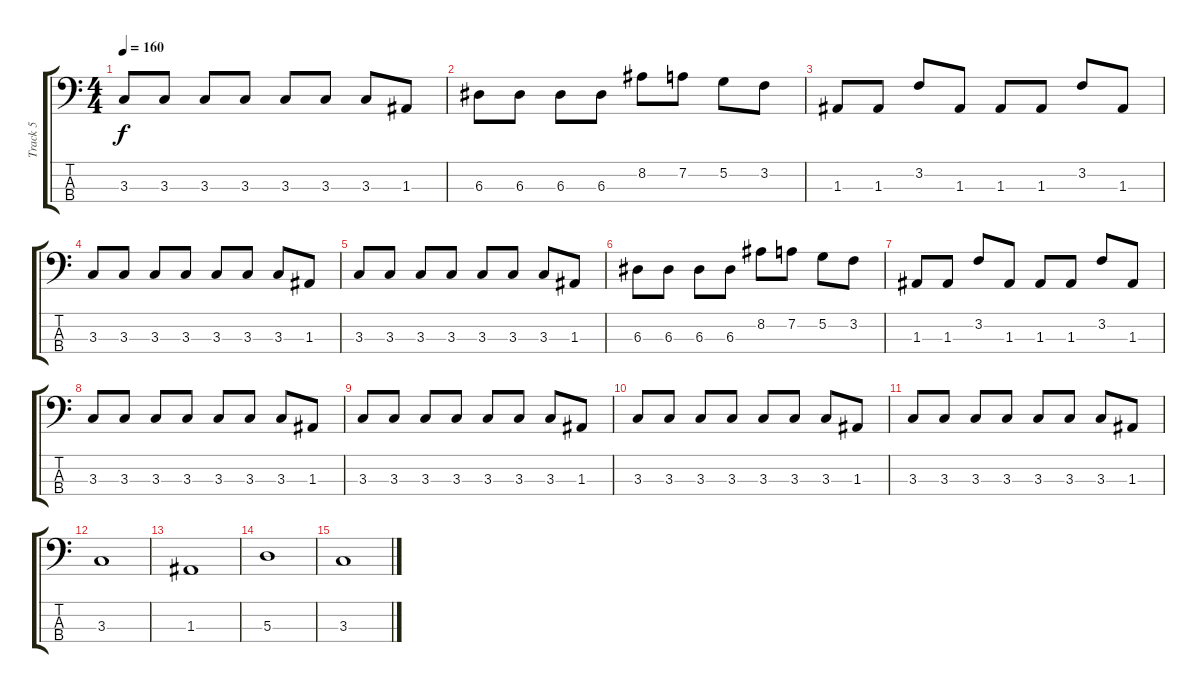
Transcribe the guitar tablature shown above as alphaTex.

\track ("Track 5" "Track 5") {instrument electricbassfinger}
\staff {score tabs}
\tuning (G2 D2 A1 E1) {hide}
\ts (4 4)
\tempo 160
\clef f4
\ks c
3.3.8{dy f} 3.3.8 3.3.8 3.3.8 3.3.8 3.3.8 3.3.8 1.3.8 |
6.3.8 6.3.8 6.3.8 6.3.8 8.2.8 7.2.8 5.2.8 3.2.8 |
1.3.8 1.3.8 3.2.8 1.3.8 1.3.8 1.3.8 3.2.8 1.3.8 |
3.3.8 3.3.8 3.3.8 3.3.8 3.3.8 3.3.8 3.3.8 1.3.8 |
3.3.8 3.3.8 3.3.8 3.3.8 3.3.8 3.3.8 3.3.8 1.3.8 |
6.3.8 6.3.8 6.3.8 6.3.8 8.2.8 7.2.8 5.2.8 3.2.8 |
1.3.8 1.3.8 3.2.8 1.3.8 1.3.8 1.3.8 3.2.8 1.3.8 |
3.3.8 3.3.8 3.3.8 3.3.8 3.3.8 3.3.8 3.3.8 1.3.8 |
3.3.8 3.3.8 3.3.8 3.3.8 3.3.8 3.3.8 3.3.8 1.3.8 |
3.3.8 3.3.8 3.3.8 3.3.8 3.3.8 3.3.8 3.3.8 1.3.8 |
3.3.8 3.3.8 3.3.8 3.3.8 3.3.8 3.3.8 3.3.8 1.3.8 |
3.3.1 |
1.3.1 |
5.3.1 |
3.3.1
